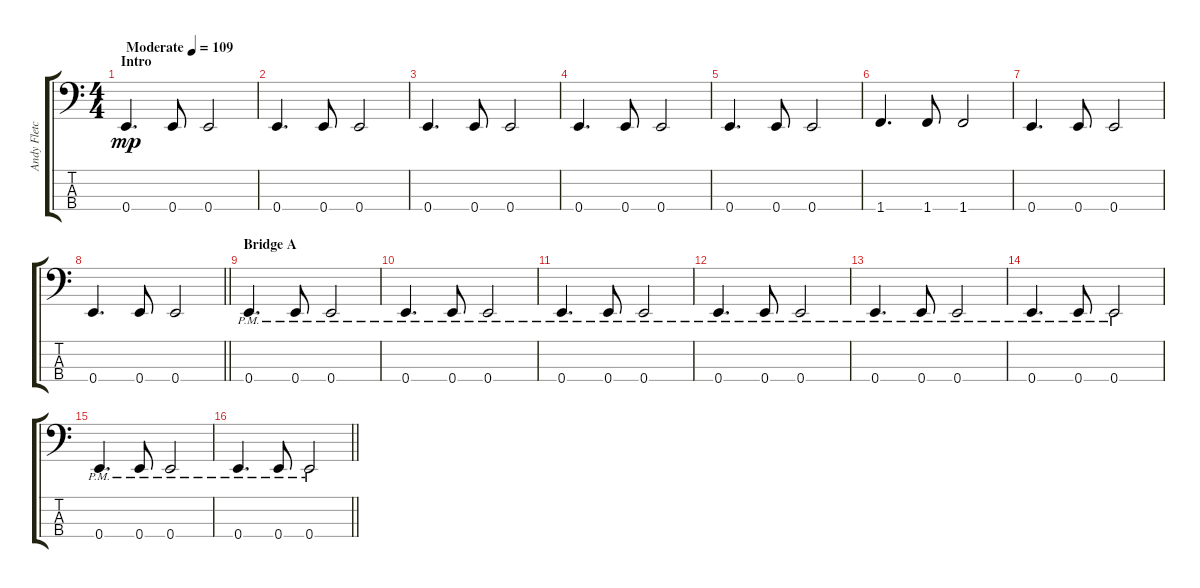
\track ("Andy Fletcher - Bass" "Andy Fletc") {instrument electricbasspick}
\staff {score tabs}
\tuning (G2 D2 A1 E1) {hide}
\ts (4 4)
\section ("" "Intro")
\tempo (109 "Moderate")
\clef f4
\ks c
0.4.4{d dy mp instrument electricbasspick} 0.4.8 0.4.2 |
0.4.4{d} 0.4.8 0.4.2 |
0.4.4{d} 0.4.8 0.4.2 |
0.4.4{d} 0.4.8 0.4.2 |
0.4.4{d} 0.4.8 0.4.2 |
1.4.4{d} 1.4.8 1.4.2 |
0.4.4{d} 0.4.8 0.4.2 |
\barLineRight lightlight
0.4.4{d} 0.4.8 0.4.2 |
\section ("" "Bridge A")
0.4{pm}.4{d} 0.4{pm}.8 0.4{pm}.2 |
0.4{pm}.4{d} 0.4{pm}.8 0.4{pm}.2 |
0.4{pm}.4{d} 0.4{pm}.8 0.4{pm}.2 |
0.4{pm}.4{d} 0.4{pm}.8 0.4{pm}.2 |
0.4{pm}.4{d} 0.4{pm}.8 0.4{pm}.2 |
0.4{pm}.4{d} 0.4{pm}.8 0.4{pm}.2 |
0.4{pm}.4{d} 0.4{pm}.8 0.4{pm}.2 |
\barLineRight lightlight
0.4{pm}.4{d} 0.4{pm}.8 0.4{pm}.2
